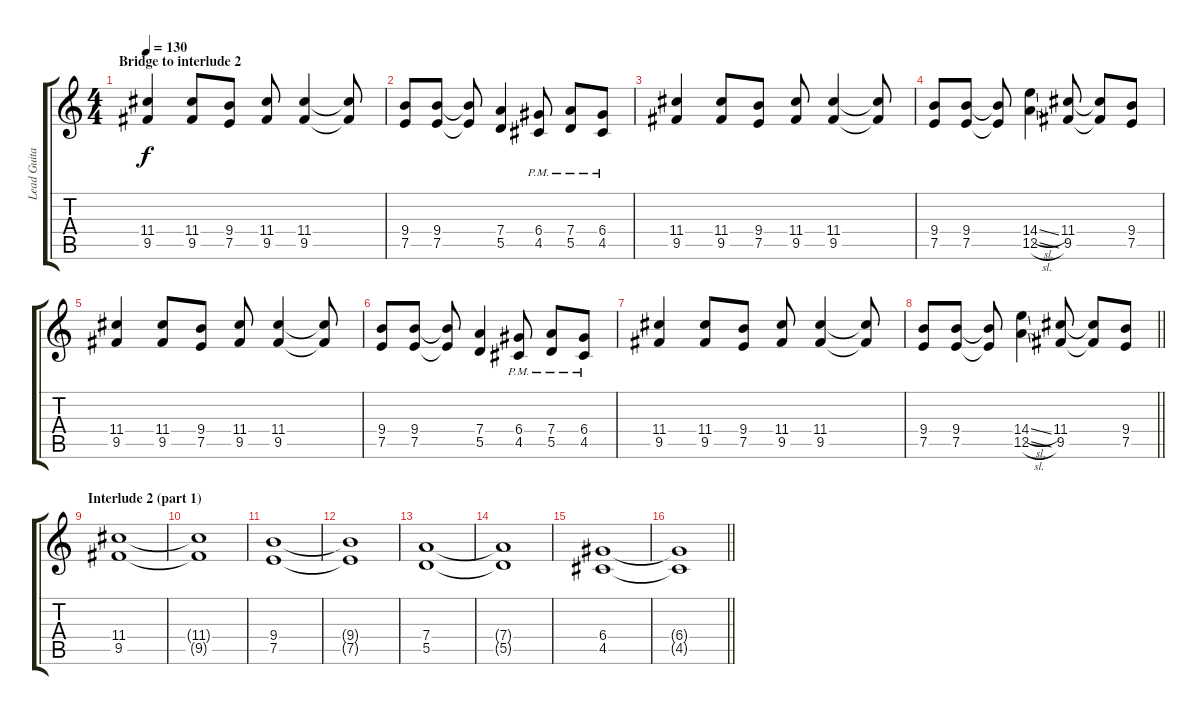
\track ("Lead Guitar" "Lead Guita") {instrument distortionguitar}
\staff {score tabs}
\tuning (E4 B3 G3 D3 A2 E2) {hide}
\ts (4 4)
\section ("" "Bridge to interlude 2")
\tempo 130
\clef g2
\ks c
(11.4 9.5).4{dy f} (11.4 9.5).8 (9.4 7.5).8 (11.4 9.5).8 (11.4 9.5).4 (11.4{t} 9.5{t}).8 |
(9.4 7.5).8 (9.4 7.5).8 (9.4{t} 7.5{t}).8 (7.4 5.5).4 (6.4{pm} 4.5{pm}).8 (7.4{pm} 5.5{pm}).8 (6.4{pm} 4.5{pm}).8 |
(11.4 9.5).4 (11.4 9.5).8 (9.4 7.5).8 (11.4 9.5).8 (11.4 9.5).4 (11.4{t} 9.5{t}).8 |
(9.4 7.5).8 (9.4 7.5).8 (9.4{t} 7.5{t}).8 (14.4{sl} 12.5{sl}).4 (11.4 9.5).8 (11.4{t} 9.5{t}).8 (9.4 7.5).8 |
(11.4 9.5).4 (11.4 9.5).8 (9.4 7.5).8 (11.4 9.5).8 (11.4 9.5).4 (11.4{t} 9.5{t}).8 |
(9.4 7.5).8 (9.4 7.5).8 (9.4{t} 7.5{t}).8 (7.4 5.5).4 (6.4{pm} 4.5{pm}).8 (7.4{pm} 5.5{pm}).8 (6.4{pm} 4.5{pm}).8 |
(11.4 9.5).4 (11.4 9.5).8 (9.4 7.5).8 (11.4 9.5).8 (11.4 9.5).4 (11.4{t} 9.5{t}).8 |
\barLineRight lightlight
(9.4 7.5).8 (9.4 7.5).8 (9.4{t} 7.5{t}).8 (14.4{sl} 12.5{sl}).4 (11.4 9.5).8 (11.4{t} 9.5{t}).8 (9.4 7.5).8 |
\section ("" "Interlude 2 (part 1)")
(11.4 9.5).1 |
(11.4{t} 9.5{t}).1 |
(9.4 7.5).1 |
(9.4{t} 7.5{t}).1 |
(7.4 5.5).1 |
(7.4{t} 5.5{t}).1 |
(6.4 4.5).1 |
\barLineRight lightlight
(6.4{t} 4.5{t}).1
